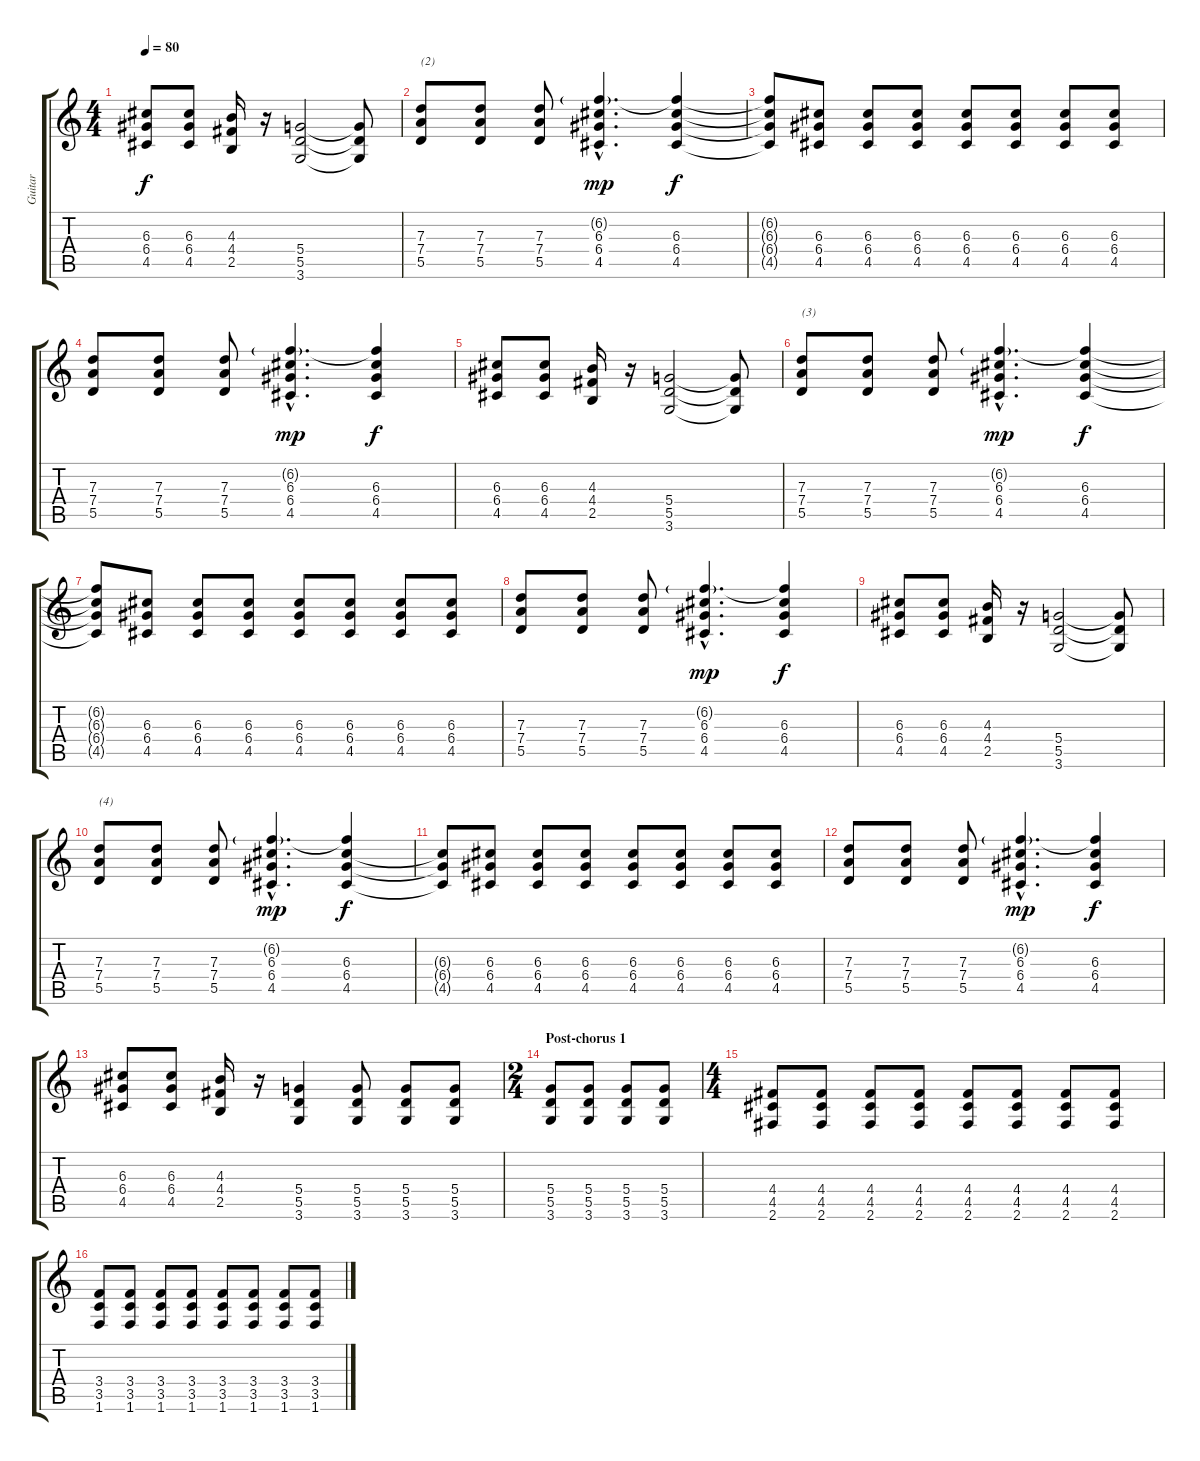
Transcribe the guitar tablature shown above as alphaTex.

\track ("Guitar" "Guitar") {instrument distortionguitar}
\staff {score tabs}
\tuning (E4 B3 G3 D3 A2 E2) {hide}
\ts (4 4)
\tempo 80
\clef g2
\ks c
(6.3 6.4 4.5).8{dy f} (6.3 6.4 4.5).8 (4.3 4.4 2.5).16 r.16 (5.4 5.5 3.6).2 (5.4{t} 5.5{t} 3.6{t}).8 |
(7.3 7.4 5.5).8{txt "(2)"} (7.3 7.4 5.5).8 (7.3 7.4 5.5).8 (6.2{g hac} 6.3{hac} 6.4{hac} 4.5{hac}).4{d dy mp} (6.2{t} 6.3 6.4 4.5).4{dy f} |
(6.2{t} 6.3{t} 6.4{t} 4.5{t}).8 (6.3 6.4 4.5).8 (6.3 6.4 4.5).8 (6.3 6.4 4.5).8 (6.3 6.4 4.5).8 (6.3 6.4 4.5).8 (6.3 6.4 4.5).8 (6.3 6.4 4.5).8 |
(7.3 7.4 5.5).8 (7.3 7.4 5.5).8 (7.3 7.4 5.5).8 (6.2{g hac} 6.3{hac} 6.4{hac} 4.5{hac}).4{d dy mp} (6.2{t} 6.3 6.4 4.5).4{dy f} |
(6.3 6.4 4.5).8 (6.3 6.4 4.5).8 (4.3 4.4 2.5).16 r.16 (5.4 5.5 3.6).2 (5.4{t} 5.5{t} 3.6{t}).8 |
(7.3 7.4 5.5).8{txt "(3)"} (7.3 7.4 5.5).8 (7.3 7.4 5.5).8 (6.2{g hac} 6.3{hac} 6.4{hac} 4.5{hac}).4{d dy mp} (6.2{t} 6.3 6.4 4.5).4{dy f} |
(6.2{t} 6.3{t} 6.4{t} 4.5{t}).8 (6.3 6.4 4.5).8 (6.3 6.4 4.5).8 (6.3 6.4 4.5).8 (6.3 6.4 4.5).8 (6.3 6.4 4.5).8 (6.3 6.4 4.5).8 (6.3 6.4 4.5).8 |
(7.3 7.4 5.5).8 (7.3 7.4 5.5).8 (7.3 7.4 5.5).8 (6.2{g hac} 6.3{hac} 6.4{hac} 4.5{hac}).4{d dy mp} (6.2{t} 6.3 6.4 4.5).4{dy f} |
(6.3 6.4 4.5).8 (6.3 6.4 4.5).8 (4.3 4.4 2.5).16 r.16 (5.4 5.5 3.6).2 (5.4{t} 5.5{t} 3.6{t}).8 |
(7.3 7.4 5.5).8{txt "(4)"} (7.3 7.4 5.5).8 (7.3 7.4 5.5).8 (6.2{g hac} 6.3{hac} 6.4{hac} 4.5{hac}).4{d dy mp} (6.2{t} 6.3 6.4 4.5).4{dy f} |
(6.3{t} 6.4{t} 4.5{t}).8 (6.3 6.4 4.5).8 (6.3 6.4 4.5).8 (6.3 6.4 4.5).8 (6.3 6.4 4.5).8 (6.3 6.4 4.5).8 (6.3 6.4 4.5).8 (6.3 6.4 4.5).8 |
(7.3 7.4 5.5).8 (7.3 7.4 5.5).8 (7.3 7.4 5.5).8 (6.2{g hac} 6.3{hac} 6.4{hac} 4.5{hac}).4{d dy mp} (6.2{t} 6.3 6.4 4.5).4{dy f} |
(6.3 6.4 4.5).8 (6.3 6.4 4.5).8 (4.3 4.4 2.5).16 r.16 (5.4 5.5 3.6).4 (5.4 5.5 3.6).8 (5.4 5.5 3.6).8 (5.4 5.5 3.6).8 |
\ts (2 4)
\section ("" "Post-chorus 1")
(5.4 5.5 3.6).8 (5.4 5.5 3.6).8 (5.4 5.5 3.6).8 (5.4 5.5 3.6).8 |
\ts (4 4)
(4.4 4.5 2.6).8 (4.4 4.5 2.6).8 (4.4 4.5 2.6).8 (4.4 4.5 2.6).8 (4.4 4.5 2.6).8 (4.4 4.5 2.6).8 (4.4 4.5 2.6).8 (4.4 4.5 2.6).8 |
(3.4 3.5 1.6).8 (3.4 3.5 1.6).8 (3.4 3.5 1.6).8 (3.4 3.5 1.6).8 (3.4 3.5 1.6).8 (3.4 3.5 1.6).8 (3.4 3.5 1.6).8 (3.4 3.5 1.6).8
